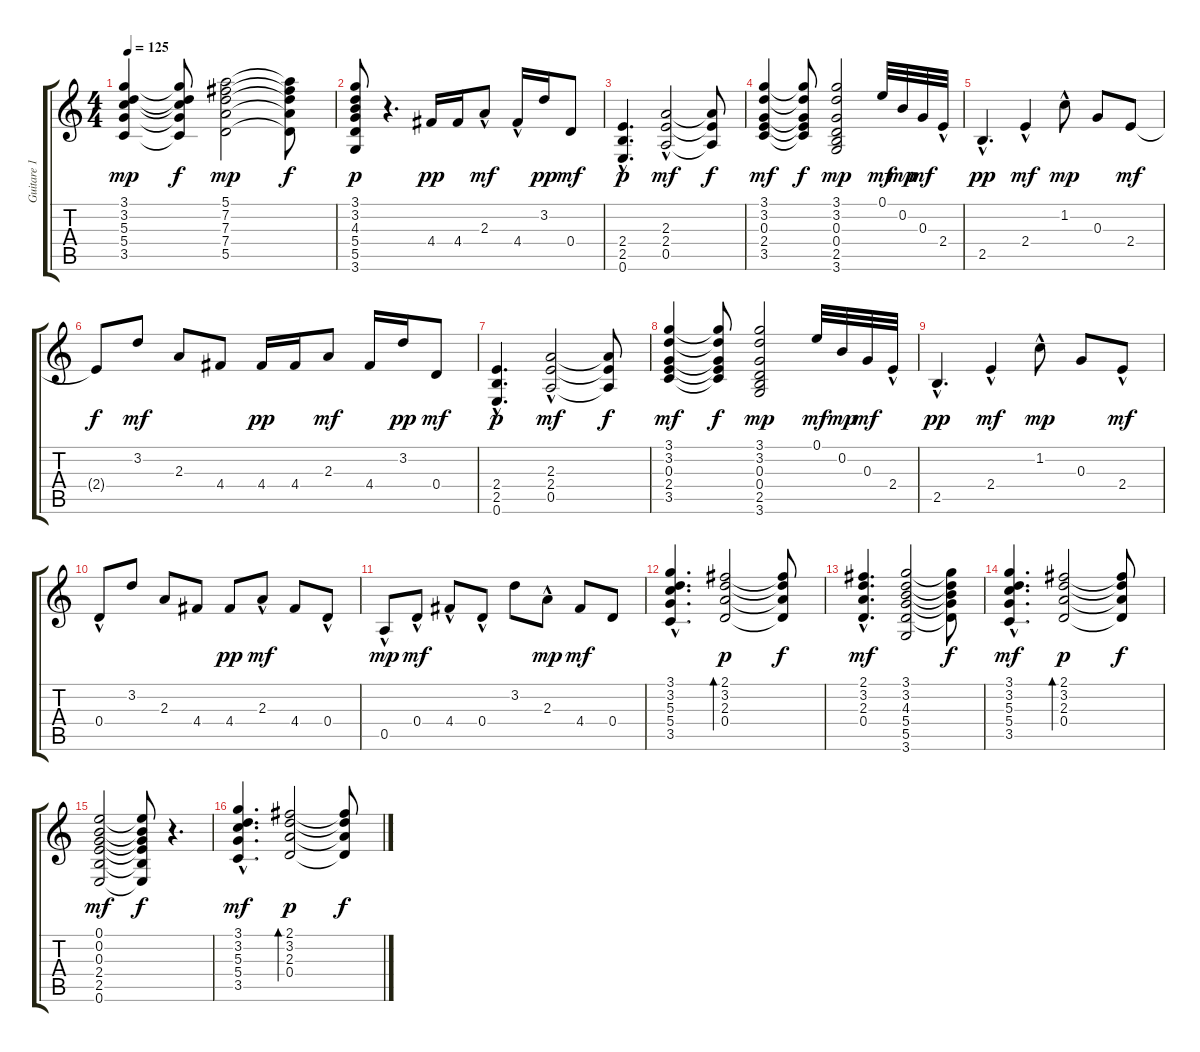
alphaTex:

\track ("Guitare 1" "Guitare 1") {instrument electricguitarclean}
\staff {score tabs}
\tuning (E4 B3 G3 D3 A2 E2) {hide}
\ts (4 4)
\tempo 125
\clef g2
\ks c
(3.1 3.2 5.3 5.4 3.5).4{dy mp} (3.1{t} 3.2{t} 5.3{t} 5.4{t} 3.5{t}).8{dy f} (5.1 7.2 7.3 7.4 5.5).2{dy mp} (5.1{t} 7.2{t} 7.3{t} 7.4{t} 5.5{t}).8{dy f} |
(3.1 3.2 4.3 5.4 5.5 3.6).8{dy p} r.4{d} 4.4.16{dy pp} 4.4.16 2.3{hac}.8{dy mf} 4.4{hac}.16 3.2.16{dy pp} 0.4.8{dy mf} |
(2.4{hac} 2.5{hac} 0.6{hac}).4{d dy p} (2.3 2.4{hac} 0.5).2{dy mf} (2.3{t} 2.4{t} 0.5{t}).8{dy f} |
(3.1 3.2 0.3 2.4 3.5).4{dy mf} (3.1{t} 3.2{t} 0.3{t} 2.4{t} 3.5{t}).8{dy f} (3.1 3.2 0.3 0.4 2.5 3.6).2{dy mp} 0.1.32{dy mf} 0.2.32{dy mp} 0.3.32{dy mf} 2.4{hac}.32 |
2.5{hac}.4{d dy pp} 2.4{hac}.4{dy mf} 1.2{hac}.8{dy mp} 0.3.8 2.4.8{dy mf} |
2.4{t}.8{dy f} 3.2.8{dy mf} 2.3.8 4.4.8 4.4.16{dy pp} 4.4.16 2.3.8{dy mf} 4.4.16 3.2.16{dy pp} 0.4.8{dy mf} |
(2.4{hac} 2.5{hac} 0.6{hac}).4{d dy p} (2.3 2.4{hac} 0.5).2{dy mf} (2.3{t} 2.4{t} 0.5{t}).8{dy f} |
(3.1 3.2 0.3 2.4 3.5).4{dy mf} (3.1{t} 3.2{t} 0.3{t} 2.4{t} 3.5{t}).8{dy f} (3.1 3.2 0.3 0.4 2.5 3.6).2{dy mp} 0.1.32{dy mf} 0.2.32{dy mp} 0.3.32{dy mf} 2.4{hac}.32 |
2.5{hac}.4{d dy pp} 2.4{hac}.4{dy mf} 1.2{hac}.8{dy mp} 0.3.8 2.4{hac}.8{dy mf} |
0.4{hac}.8 3.2.8 2.3.8 4.4.8 4.4.8{dy pp} 2.3{hac}.8{dy mf} 4.4.8 0.4{hac}.8 |
0.5{hac}.8{dy mp} 0.4{hac}.8{dy mf} 4.4{hac}.8 0.4{hac}.8 3.2.8 2.3{hac}.8{dy mp} 4.4.8{dy mf} 0.4.8 |
(3.1{hac} 3.2{hac} 5.3{hac} 5.4{hac} 3.5{hac}).4{d} (2.1 3.2 2.3 0.4).2{bd 240 dy p} (2.1{t} 3.2{t} 2.3{t} 0.4{t}).8{dy f} |
(2.1{hac} 3.2 2.3 0.4{hac}).4{d dy mf} (3.1 3.2 4.3 5.4 5.5 3.6).2 (3.1{t} 3.2{t} 4.3{t} 5.4{t} 5.5{t}).8{dy f} |
(3.1{hac} 3.2{hac} 5.3{hac} 5.4{hac} 3.5{hac}).4{d dy mf} (2.1 3.2 2.3 0.4).2{bd 240 dy p} (2.1{t} 3.2{t} 2.3{t} 0.4{t}).8{dy f} |
(0.1 0.2 0.3 2.4 2.5 0.6).2{dy mf} (0.1{t} 0.2{t} 0.3{t} 2.4{t} 2.5{t} 0.6{t}).8{dy f} r.4{d} |
(3.1{hac} 3.2{hac} 5.3{hac} 5.4{hac} 3.5{hac}).4{d dy mf} (2.1 3.2 2.3 0.4).2{bd 240 dy p} (2.1{t} 3.2{t} 2.3{t} 0.4{t}).8{dy f}
